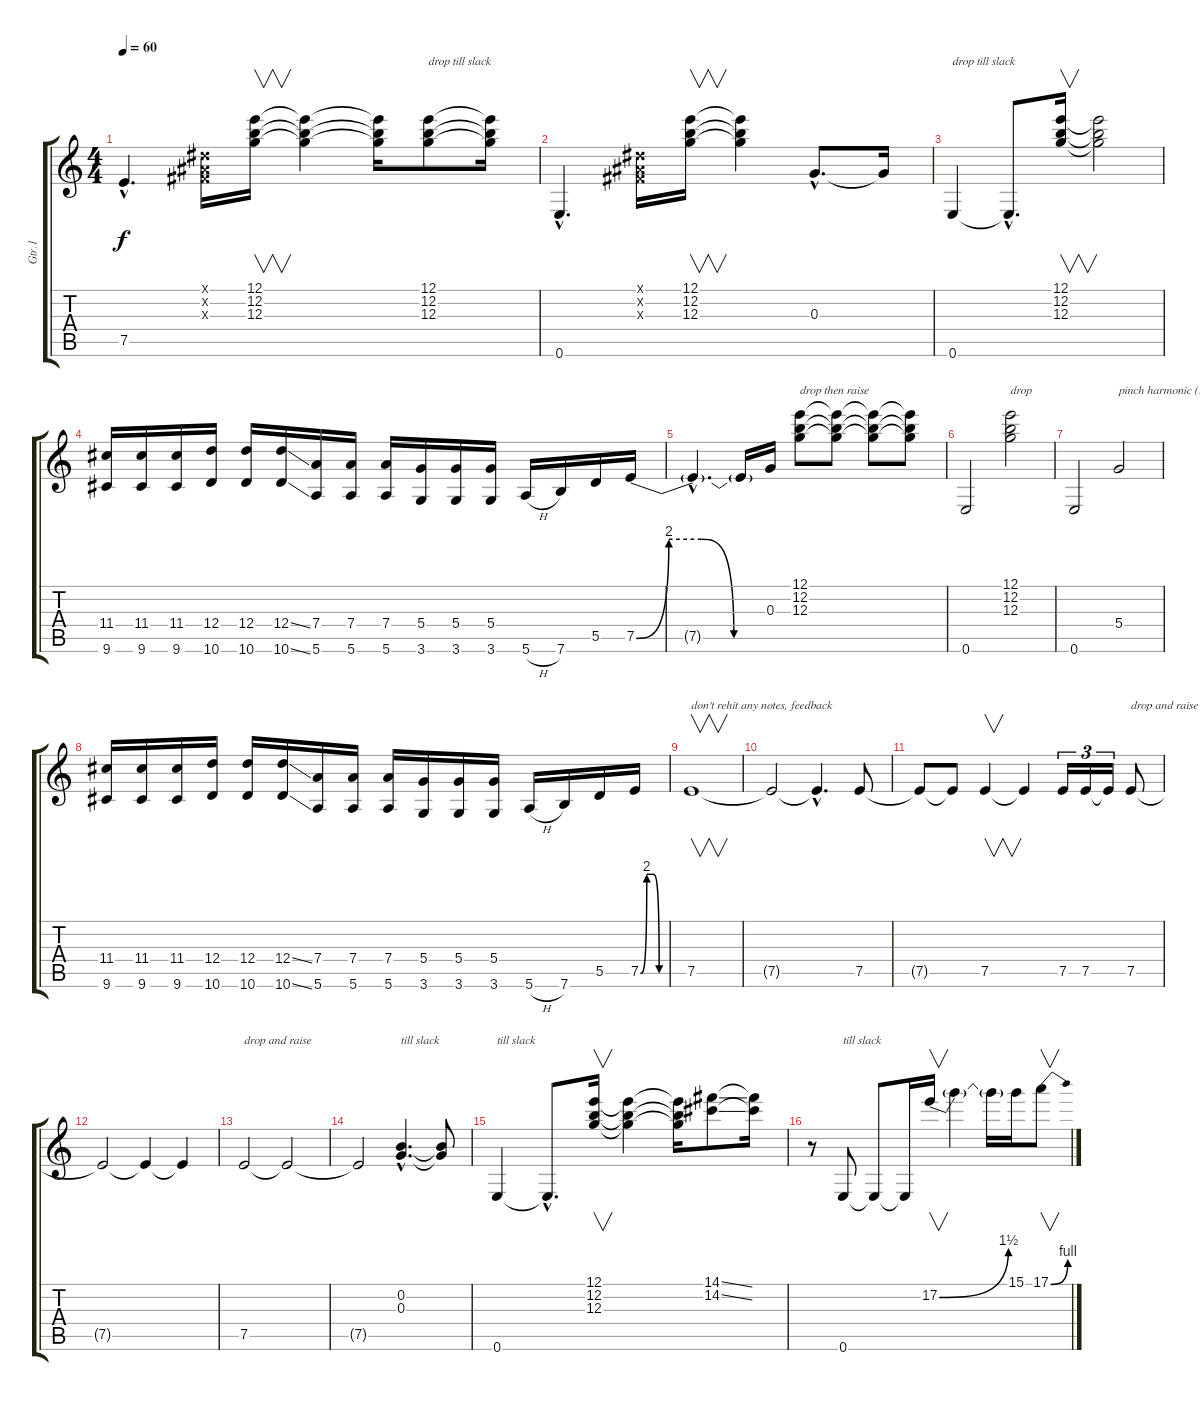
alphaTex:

\track ("Gtr.1" "Gtr.1") {instrument electricguitarclean}
\staff {score tabs}
\tuning (E4 B3 G3 D3 A2 E2) {hide}
\ts (4 4)
\tempo 60
\clef g2
\ks c
7.5{hac t}.4{d dy f} (-1.1{x} -1.2{x} -1.3{x}).16 (12.1 12.2 12.3).16{v} (12.1{t} 12.2{t} 12.3{t}).4 (12.1{t} 12.2{t} 12.3{t}).16 (12.1 12.2 12.3).8{txt "drop till slack"} (12.1{t} 12.2{t} 12.3{t}).16 |
0.6{hac}.4{d} (-1.1{x} -1.2{x} -1.3{x}).16 (12.1 12.2 12.3).16{v} (12.1{t} 12.2{t} 12.3{t}).4 0.3{hac}.8{d} 0.3{t}.16 |
0.6.4{txt "drop till slack"} 0.6{hac t}.8{d} (12.1 12.2 12.3).16{v} (12.1{t} 12.2{t} 12.3{t}).2 |
(11.4 9.6).16 (11.4 9.6).16 (11.4 9.6).16 (12.4 10.6).16 (12.4 10.6).16 (12.4{ss} 10.6{ss}).16 (7.4 5.6).16 (7.4 5.6).16 (7.4 5.6).16 (5.4 3.6).16 (5.4 3.6).16 (5.4 3.6).16 5.6{h}.16 7.6.16 5.5.16 7.5{be (custom 0 0 15 8 30 8 45 0 60 0)}.16 |
7.5{hac t}.4{d} 7.5{t}.16 0.3.16 (12.1 12.2 12.3).8{txt "drop then raise"} (12.1{t} 12.2{t} 12.3{t}).8 (12.1{t} 12.2{t} 12.3{t}).8 (12.1{t} 12.2{t} 12.3{t}).8 |
0.6.2 (12.1 12.2 12.3).2{txt "drop"} |
0.6.2 5.4.2{txt "pinch harmonic (D)"} |
(11.4 9.6).16 (11.4 9.6).16 (11.4 9.6).16 (12.4 10.6).16 (12.4 10.6).16 (12.4{ss} 10.6{ss}).16 (7.4 5.6).16 (7.4 5.6).16 (7.4 5.6).16 (5.4 3.6).16 (5.4 3.6).16 (5.4 3.6).16 5.6{h}.16 7.6.16 5.5.16 7.5{be (custom 0 0 15 8 30 8 45 0 60 0)}.16 |
7.5.1{v txt "don't rehit any notes, feedback"} |
7.5{t}.2 7.5{hac t}.4{d} 7.5.8 |
7.5{t}.8 7.5{t}.8 7.5.4{v} 7.5{t}.4 7.5.16{tu (3 2)} 7.5.16{tu (3 2)} 7.5{t}.16{tu (3 2)} 7.5.8{txt "drop and raise"} |
7.5{t}.2 7.5{t}.4 7.5{t}.4 |
7.5.2{txt "drop and raise"} 7.5{t}.2 |
7.5{t}.2 (0.2{hac} 0.3{hac}).4{d txt "till slack"} (0.2{t} 0.3{t}).8 |
0.6.4{txt "till slack"} 0.6{hac t}.8{d} (12.1 12.2 12.3).16{v} (12.1{t} 12.2{t} 12.3{t}).4 (12.1{t} 12.2{t} 12.3{t}).16 (14.1{ss} 14.2{ss}).8 (14.1{t} 14.2{t}).16 |
r.8 0.6.8{txt "till slack"} 0.6{t}.8 0.6{t}.16 17.2{be (bend 0 0 60 6)}.16{v} 17.2{t}.4 17.2{t}.16 15.1.16 17.1{be (bend 0 0 60 4)}.8{v}
